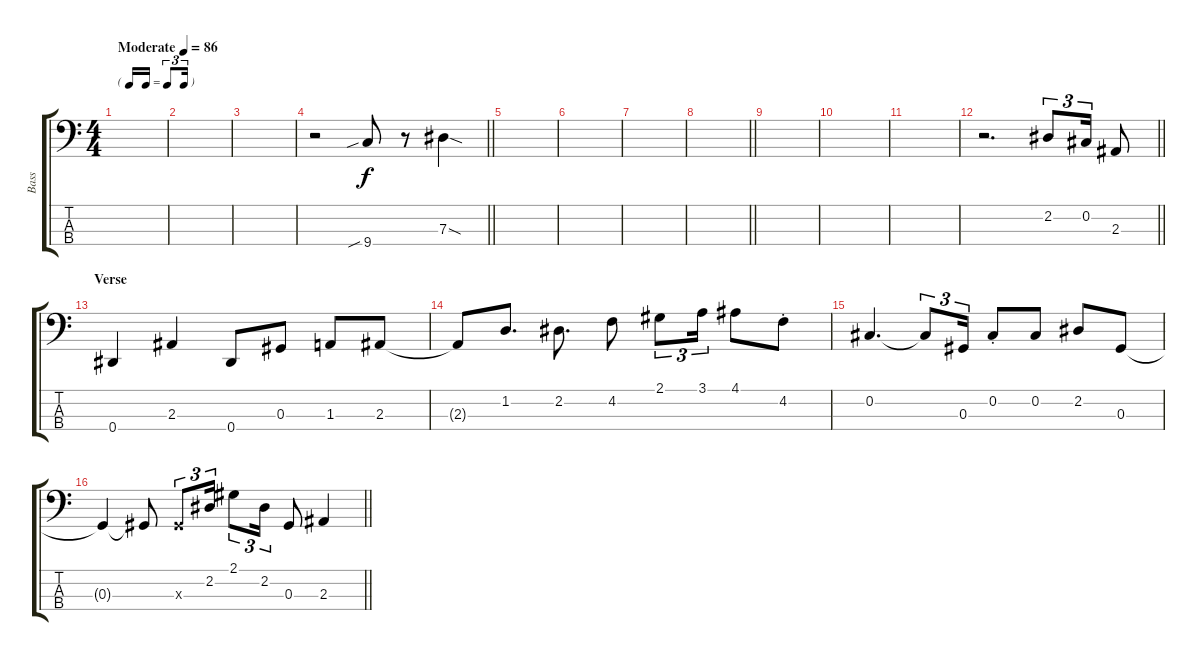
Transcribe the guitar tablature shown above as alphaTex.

\track ("Bass" "Bass") {instrument electricbassfinger bank 177}
\staff {score tabs}
\tuning (Gb2 Db2 Ab1 Eb1) {hide}
\ts (4 4)
\tf triplet16th
\tempo (86 "Moderate")
\clef f4
\ks c
|
|
|
\barLineRight lightlight
r.2 9.4{sib}.8 r.8 7.3{sod}.4 |
|
|
|
\barLineRight lightlight
|
|
|
|
\barLineRight lightlight
r.2{d} 2.2.8{tu (3 2)} 0.2.16{tu (3 2)} 2.3.8 |
\section ("" "Verse")
0.4.4 2.3.4 0.4.8 0.3.8 1.3.8 2.3.8 |
2.3{t}.8 1.2.8{d} 2.2.8{d} 4.2.8 2.1.8{tu (3 2)} 3.1.16{tu (3 2)} 4.1.8 4.2{st}.8 |
0.2.4{d} 0.2{t}.8{tu (3 2)} 0.3.16{tu (3 2)} 0.2{st}.8 0.2.8 2.2.8 0.3.8 |
\barLineRight lightlight
0.3{t}.4 0.3{t}.8 0.3{x}.8{tu (3 2)} 2.2.16{tu (3 2)} 2.1.8{tu (3 2)} 2.2.16{tu (3 2)} 0.3.8 2.3.4
